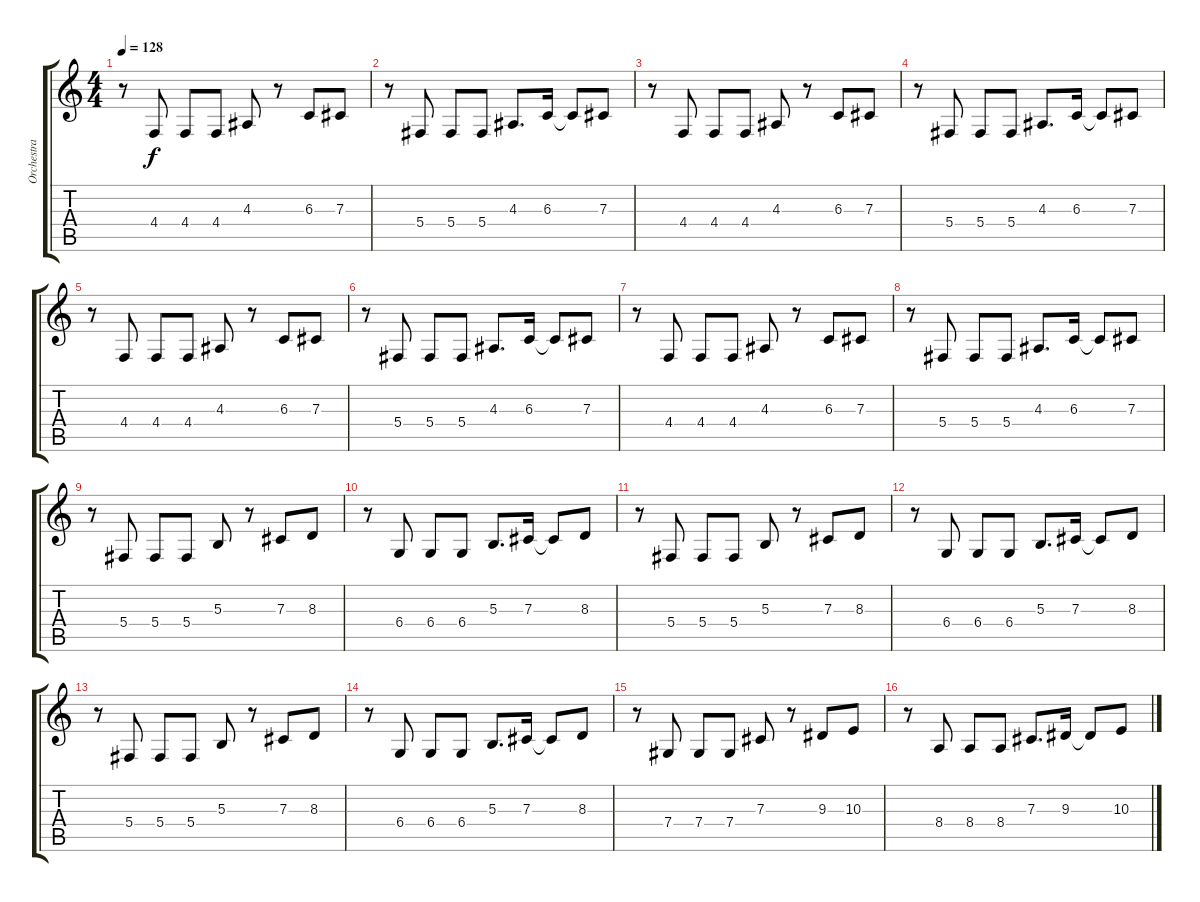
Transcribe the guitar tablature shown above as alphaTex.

\track ("Orchestra" "Orchestra") {instrument stringensemble1}
\staff {score tabs}
\tuning (Eb4 Bb3 Gb3 Db3 Ab2 Eb2) {hide}
\ts (4 4)
\tempo 128
\clef g2
\ks c
r.8{dy f} 4.4.8 4.4.8 4.4.8 4.3.8 r.8 6.3.8 7.3.8 |
r.8 5.4.8 5.4.8 5.4.8 4.3.8{d} 6.3.16 6.3{t}.8 7.3.8 |
r.8 4.4.8 4.4.8 4.4.8 4.3.8 r.8 6.3.8 7.3.8 |
r.8 5.4.8 5.4.8 5.4.8 4.3.8{d} 6.3.16 6.3{t}.8 7.3.8 |
r.8 4.4.8 4.4.8 4.4.8 4.3.8 r.8 6.3.8 7.3.8 |
r.8 5.4.8 5.4.8 5.4.8 4.3.8{d} 6.3.16 6.3{t}.8 7.3.8 |
r.8 4.4.8 4.4.8 4.4.8 4.3.8 r.8 6.3.8 7.3.8 |
r.8 5.4.8 5.4.8 5.4.8 4.3.8{d} 6.3.16 6.3{t}.8 7.3.8 |
r.8 5.4.8 5.4.8 5.4.8 5.3.8 r.8 7.3.8 8.3.8 |
r.8 6.4.8 6.4.8 6.4.8 5.3.8{d} 7.3.16 7.3{t}.8 8.3.8 |
r.8 5.4.8 5.4.8 5.4.8 5.3.8 r.8 7.3.8 8.3.8 |
r.8 6.4.8 6.4.8 6.4.8 5.3.8{d} 7.3.16 7.3{t}.8 8.3.8 |
r.8 5.4.8 5.4.8 5.4.8 5.3.8 r.8 7.3.8 8.3.8 |
r.8 6.4.8 6.4.8 6.4.8 5.3.8{d} 7.3.16 7.3{t}.8 8.3.8 |
r.8 7.4.8 7.4.8 7.4.8 7.3.8 r.8 9.3.8 10.3.8 |
r.8 8.4.8 8.4.8 8.4.8 7.3.8{d} 9.3.16 9.3{t}.8 10.3.8
